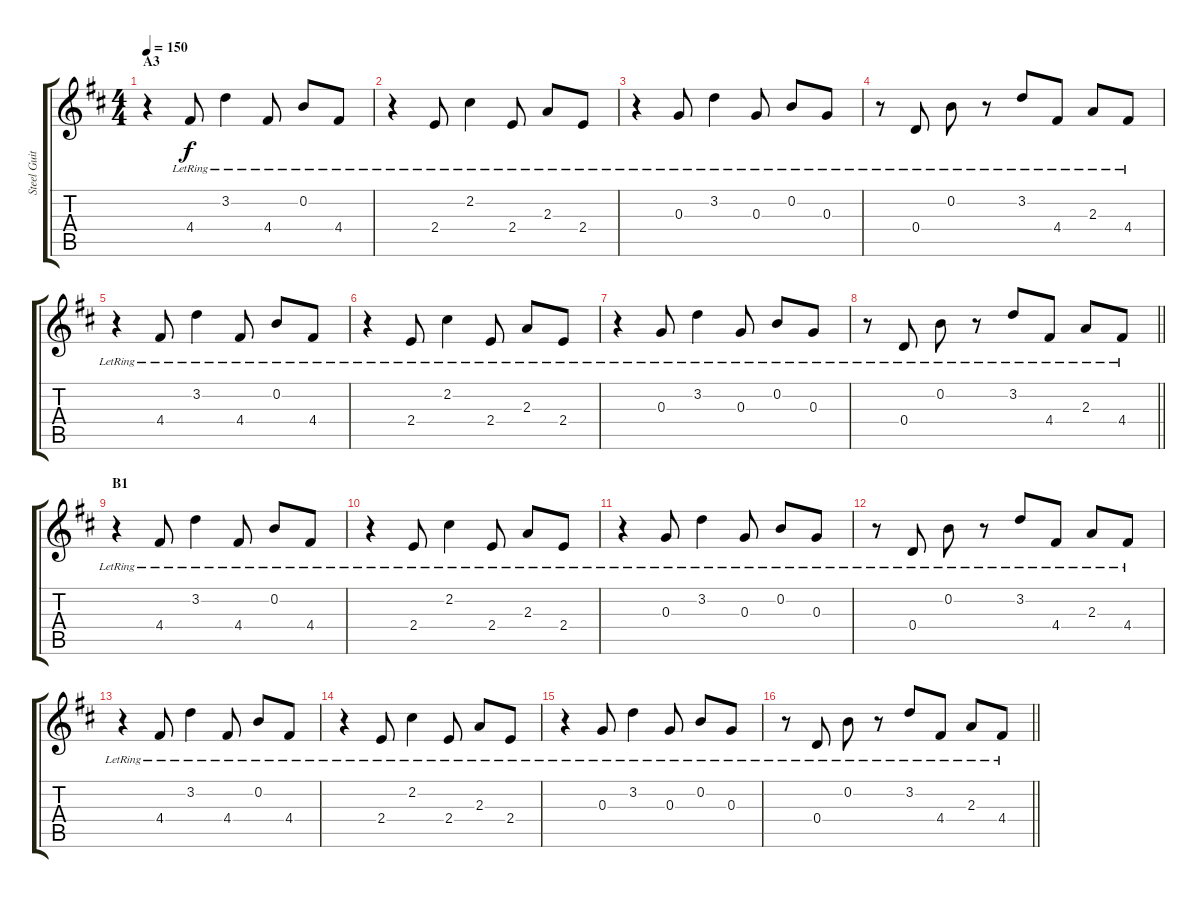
\track ("Steel Guitar (L)" "Steel Guit") {instrument acousticguitarsteel}
\staff {score tabs}
\tuning (E4 B3 G3 D3 A2 E2) {hide}
\ts (4 4)
\section ("" "A3")
\tempo 150
\clef g2
\ks d
r.4{dy f} 4.4{lr}.8 3.2{lr}.4 4.4{lr}.8 0.2{lr}.8 4.4{lr}.8 |
r.4 2.4{lr}.8 2.2{lr}.4 2.4{lr}.8 2.3{lr}.8 2.4{lr}.8 |
r.4 0.3{lr}.8 3.2{lr}.4 0.3{lr}.8 0.2{lr}.8 0.3{lr}.8 |
r.8 0.4{lr}.8 0.2{lr}.8 r.8 3.2{lr}.8 4.4{lr}.8 2.3{lr}.8 4.4{lr}.8 |
r.4 4.4{lr}.8 3.2{lr}.4 4.4{lr}.8 0.2{lr}.8 4.4{lr}.8 |
r.4 2.4{lr}.8 2.2{lr}.4 2.4{lr}.8 2.3{lr}.8 2.4{lr}.8 |
r.4 0.3{lr}.8 3.2{lr}.4 0.3{lr}.8 0.2{lr}.8 0.3{lr}.8 |
\barLineRight lightlight
r.8 0.4{lr}.8 0.2{lr}.8 r.8 3.2{lr}.8 4.4{lr}.8 2.3{lr}.8 4.4{lr}.8 |
\section ("" "B1")
r.4 4.4{lr}.8 3.2{lr}.4 4.4{lr}.8 0.2{lr}.8 4.4{lr}.8 |
r.4 2.4{lr}.8 2.2{lr}.4 2.4{lr}.8 2.3{lr}.8 2.4{lr}.8 |
r.4 0.3{lr}.8 3.2{lr}.4 0.3{lr}.8 0.2{lr}.8 0.3{lr}.8 |
r.8 0.4{lr}.8 0.2{lr}.8 r.8 3.2{lr}.8 4.4{lr}.8 2.3{lr}.8 4.4{lr}.8 |
r.4 4.4{lr}.8 3.2{lr}.4 4.4{lr}.8 0.2{lr}.8 4.4{lr}.8 |
r.4 2.4{lr}.8 2.2{lr}.4 2.4{lr}.8 2.3{lr}.8 2.4{lr}.8 |
r.4 0.3{lr}.8 3.2{lr}.4 0.3{lr}.8 0.2{lr}.8 0.3{lr}.8 |
\barLineRight lightlight
r.8 0.4{lr}.8 0.2{lr}.8 r.8 3.2{lr}.8 4.4{lr}.8 2.3{lr}.8 4.4{lr}.8
